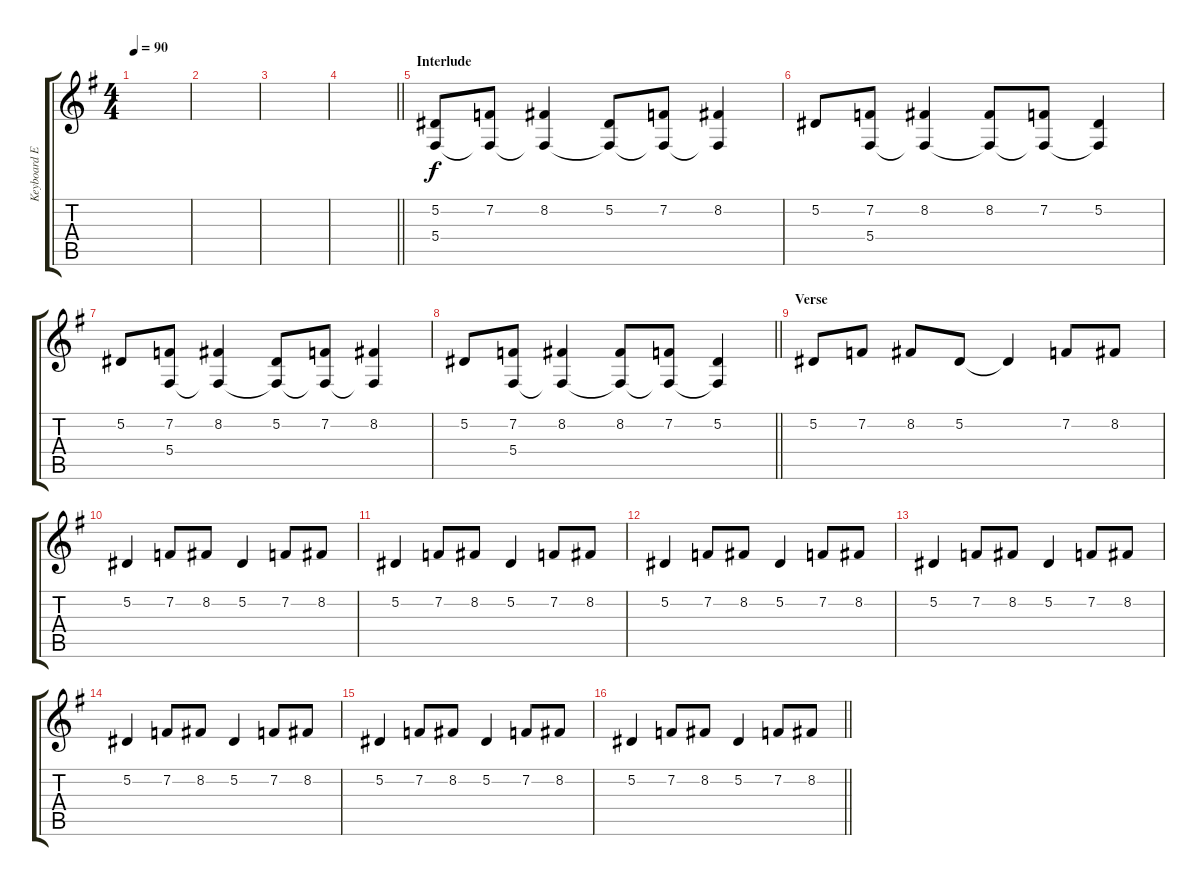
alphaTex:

\track ("Keyboard Effects" "Keyboard E") {instrument synthstrings1}
\staff {score tabs}
\tuning (Eb4 Bb3 Gb3 Db3 Ab2 Eb2) {hide}
\ts (4 4)
\tempo 90
\clef g2
\ks g
|
|
|
\barLineRight lightlight
|
\section ("" "Interlude")
(5.2 5.4).8 (7.2 5.4{t}).8 (8.2 5.4{t}).4 (5.2 5.4{t}).8 (7.2 5.4{t}).8 (8.2 5.4{t}).4 |
5.2.8 (7.2 5.4).8 (8.2 5.4{t}).4 (8.2 5.4{t}).8 (7.2 5.4{t}).8 (5.2 5.4{t}).4 |
5.2.8 (7.2 5.4).8 (8.2 5.4{t}).4 (5.2 5.4{t}).8 (7.2 5.4{t}).8 (8.2 5.4{t}).4 |
\barLineRight lightlight
5.2.8 (7.2 5.4).8 (8.2 5.4{t}).4 (8.2 5.4{t}).8 (7.2 5.4{t}).8 (5.2 5.4{t}).4 |
\section ("" "Verse")
5.2.8 7.2.8 8.2.8 5.2.8 5.2{t}.4 7.2.8 8.2.8 |
5.2.4 7.2.8 8.2.8 5.2.4 7.2.8 8.2.8 |
5.2.4 7.2.8 8.2.8 5.2.4 7.2.8 8.2.8 |
5.2.4 7.2.8 8.2.8 5.2.4 7.2.8 8.2.8 |
5.2.4 7.2.8 8.2.8 5.2.4 7.2.8 8.2.8 |
5.2.4 7.2.8 8.2.8 5.2.4 7.2.8 8.2.8 |
5.2.4 7.2.8 8.2.8 5.2.4 7.2.8 8.2.8 |
\barLineRight lightlight
5.2.4 7.2.8 8.2.8 5.2.4 7.2.8 8.2.8
